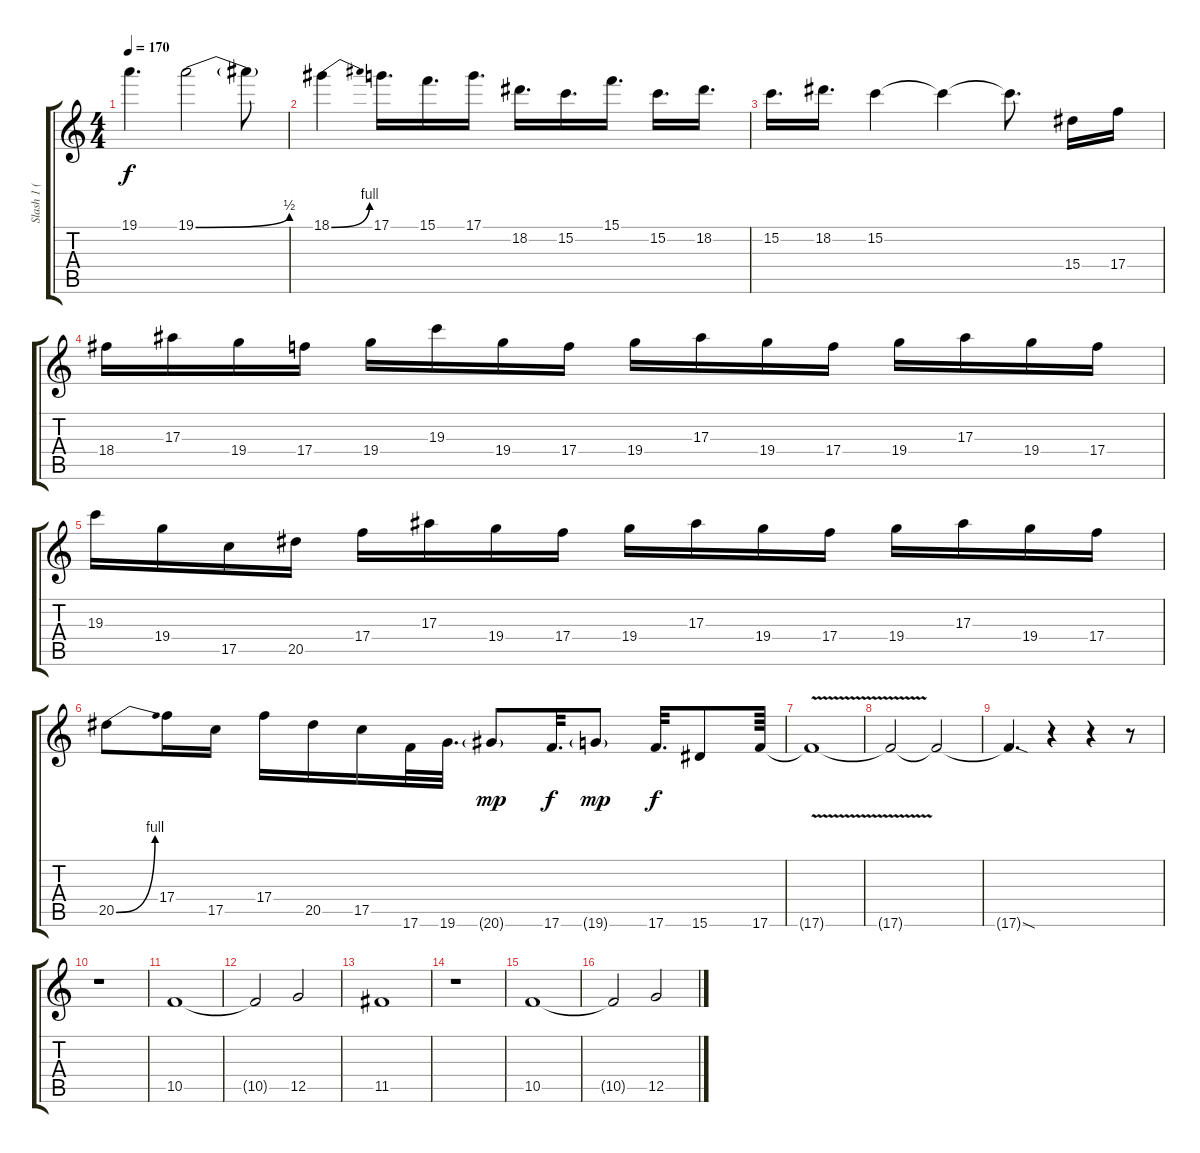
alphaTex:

\track ("Slash 1 ( Lead Guitar )" "Slash 1 ( ") {instrument distortionguitar}
\staff {score tabs}
\tuning (D4 A3 F3 C3 G2 C2) {hide}
\ts (4 4)
\tempo 170
\clef g2
\ks c
19.1{t}.4{d dy f} 19.1{be (bend 0 0 60 2)}.2 19.1{t}.8 |
18.1{be (bend 0 0 60 4)}.4 17.1.16{d} 15.1.16{d} 17.1.16{d} 18.2.16{d} 15.2.16{d} 15.1.16{d} 15.2.16{d} 18.2.16{d} |
15.2.16{d} 18.2.16{d} 15.2.4 15.2{t}.4 15.2{t}.8{d} 15.4.16 17.4.16 |
18.4.16 17.3.16 19.4.16 17.4.16 19.4.16 19.3.16 19.4.16 17.4.16 19.4.16 17.3.16 19.4.16 17.4.16 19.4.16 17.3.16 19.4.16 17.4.16 |
19.3.16 19.4.16 17.5.16 20.5.16 17.4.16 17.3.16 19.4.16 17.4.16 19.4.16 17.3.16 19.4.16 17.4.16 19.4.16 17.3.16 19.4.16 17.4.16 |
20.5{be (bend 0 0 60 4)}.8 17.4.16 17.5.16 17.4.16 20.5.16 17.5.16 17.6.32 19.6.32{d} 20.6{g}.8{dy mp} 17.6.32{d dy f} 19.6{g}.8{dy mp} 17.6.32{d dy f} 15.6.8 17.6.64 |
17.6{v t}.1 |
17.6{t}.2 17.6{t}.2 |
17.6{sod t}.4{d} r.4 r.4 r.8 |
r.1 |
10.5.1{instrument electricguitarjazz} |
10.5{t}.2 12.5.2 |
11.5.1 |
r.1 |
10.5.1 |
10.5{t}.2 12.5.2
